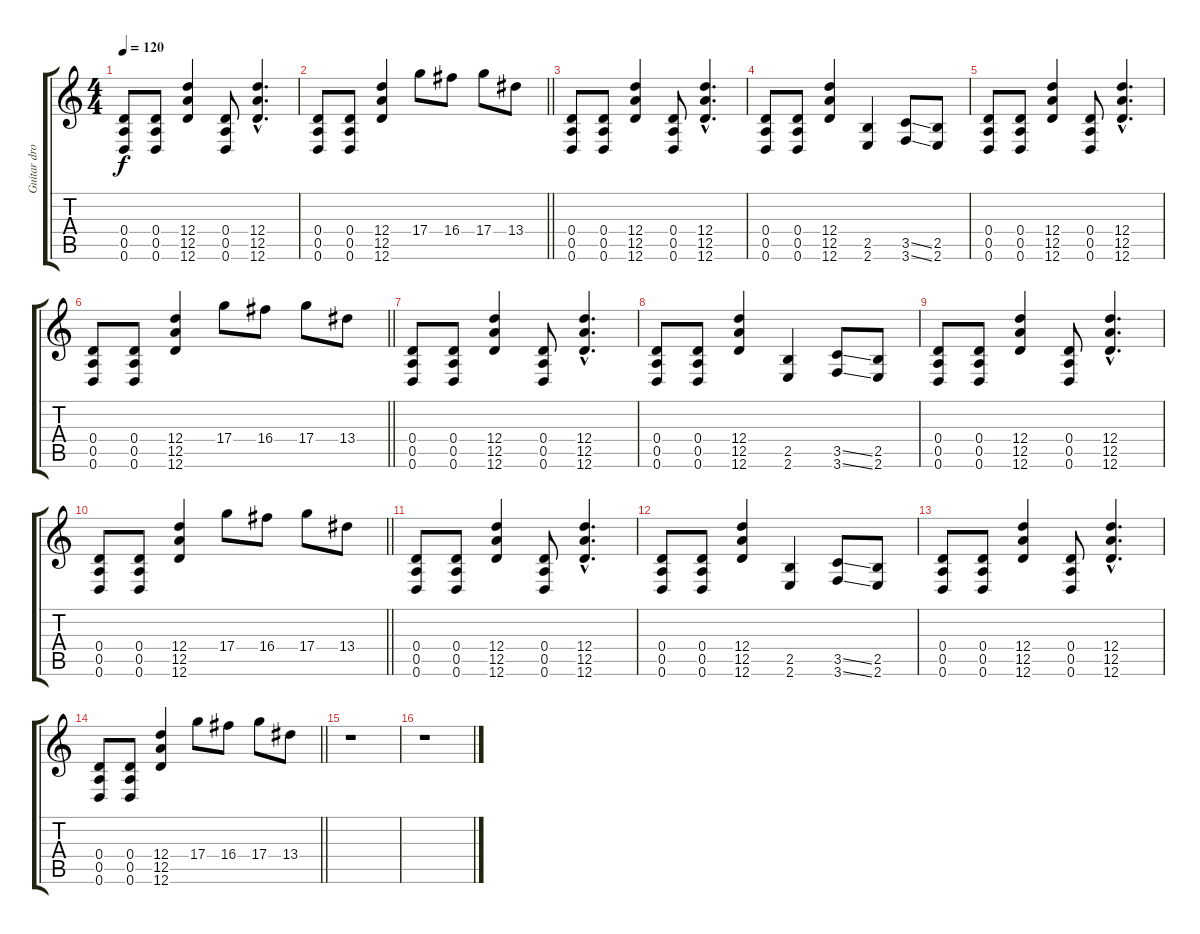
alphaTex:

\track ("Guitar dropped D" "Guitar dro") {instrument distortionguitar}
\staff {score tabs}
\tuning (E4 B3 G3 D3 A2 D2) {hide}
\ts (4 4)
\tempo 120
\clef g2
\ks c
(0.4 0.5 0.6).8{dy f} (0.4 0.5 0.6).8 (12.4 12.5 12.6).4 (0.4 0.5 0.6).8 (12.4{hac} 12.5{hac} 12.6{hac}).4{d} |
\barLineRight lightlight
(0.4 0.5 0.6).8 (0.4 0.5 0.6).8 (12.4 12.5 12.6).4 17.4.8 16.4.8 17.4.8 13.4.8 |
(0.4 0.5 0.6).8 (0.4 0.5 0.6).8 (12.4 12.5 12.6).4 (0.4 0.5 0.6).8 (12.4{hac} 12.5{hac} 12.6{hac}).4{d} |
(0.4 0.5 0.6).8 (0.4 0.5 0.6).8 (12.4 12.5 12.6).4 (2.5 2.6).4 (3.5{ss} 3.6{ss}).8 (2.5 2.6).8 |
(0.4 0.5 0.6).8 (0.4 0.5 0.6).8 (12.4 12.5 12.6).4 (0.4 0.5 0.6).8 (12.4{hac} 12.5{hac} 12.6{hac}).4{d} |
\barLineRight lightlight
(0.4 0.5 0.6).8 (0.4 0.5 0.6).8 (12.4 12.5 12.6).4 17.4.8 16.4.8 17.4.8 13.4.8 |
(0.4 0.5 0.6).8 (0.4 0.5 0.6).8 (12.4 12.5 12.6).4 (0.4 0.5 0.6).8 (12.4{hac} 12.5{hac} 12.6{hac}).4{d} |
(0.4 0.5 0.6).8 (0.4 0.5 0.6).8 (12.4 12.5 12.6).4 (2.5 2.6).4 (3.5{ss} 3.6{ss}).8 (2.5 2.6).8 |
(0.4 0.5 0.6).8 (0.4 0.5 0.6).8 (12.4 12.5 12.6).4 (0.4 0.5 0.6).8 (12.4{hac} 12.5{hac} 12.6{hac}).4{d} |
\barLineRight lightlight
(0.4 0.5 0.6).8 (0.4 0.5 0.6).8 (12.4 12.5 12.6).4 17.4.8 16.4.8 17.4.8 13.4.8 |
(0.4 0.5 0.6).8 (0.4 0.5 0.6).8 (12.4 12.5 12.6).4 (0.4 0.5 0.6).8 (12.4{hac} 12.5{hac} 12.6{hac}).4{d} |
(0.4 0.5 0.6).8 (0.4 0.5 0.6).8 (12.4 12.5 12.6).4 (2.5 2.6).4 (3.5{ss} 3.6{ss}).8 (2.5 2.6).8 |
(0.4 0.5 0.6).8 (0.4 0.5 0.6).8 (12.4 12.5 12.6).4 (0.4 0.5 0.6).8 (12.4{hac} 12.5{hac} 12.6{hac}).4{d} |
\barLineRight lightlight
(0.4 0.5 0.6).8 (0.4 0.5 0.6).8 (12.4 12.5 12.6).4 17.4.8 16.4.8 17.4.8 13.4.8 |
r.1 |
r.1
